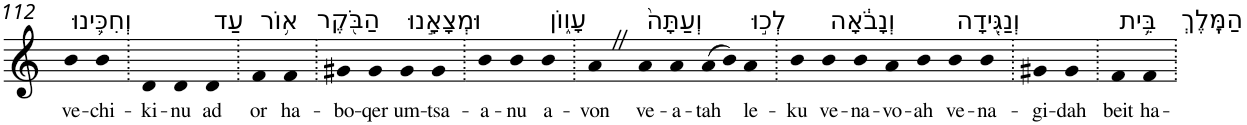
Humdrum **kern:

**kern	**text
*part1	*part1
*staff1	*staff1
*I"Piano	*
*I'Pno	*
!!LO:PB:g=z
*clefG2	*
*k[]	*
=112	=112
!LO:TX:a:t=וְחִכִּ֛ינוּ	!
!	!LO:LY:b
4b	ve-
!	!LO:LY:b
4b	-chi-
=113.	=113.
!	!LO:LY:b
4d	-ki-
!	!LO:LY:b
4d	-nu
!LO:TX:a:t=עַד	!
!	!LO:LY:b
4d	ad
=114.	=114.
!LO:TX:a:t=א֥וֹר	!
!	!LO:LY:b
4f	or
!LO:TX:a:t=הַבֹּ֖קֶר	!
!	!LO:LY:b
4f	ha-
=115.	=115.
!	!LO:LY:b
4g#X	-bo-
!	!LO:LY:b
4g#	-qer
!LO:TX:a:t=וּמְצָאָ֣נוּ	!
!	!LO:LY:b
4g#	um-
!	!LO:LY:b
4g#	-tsa-
=116.	=116.
!	!LO:LY:b
4b	-a-
!	!LO:LY:b
4b	-nu
!LO:TX:a:t=עָו֑וֹן	!
!	!LO:LY:b
4b	a-
=117.	=117.
!	!LO:LY:b
4aZ	-von
!LO:TX:a:t=וְעַתָּה֙	!
!	!LO:LY:b
4a	ve-
!	!LO:LY:b
4a	-a-
!	!LO:LY:b
(>8a	-tah
8b)	.
!LO:TX:a:t=לְכ֣וּ	!
!	!LO:LY:b
4a	le-
=118.	=118.
!	!LO:LY:b
4b	-ku
!LO:TX:a:t=וְנָבֹ֔אָה	!
!	!LO:LY:b
4b	ve-
!	!LO:LY:b
4b	-na-
!	!LO:LY:b
4a	-vo-
!	!LO:LY:b
4b	-ah
!LO:TX:a:t=וְנַגִּ֖ידָה	!
!	!LO:LY:b
4b	ve-
!	!LO:LY:b
4b	-na-
=119.	=119.
!	!LO:LY:b
4g#X	-gi-
!	!LO:LY:b
4g#	-dah
=120.	=120.
!LO:TX:a:t=בֵּ֥ית	!
!	!LO:LY:b
4f	beit
!LO:TX:a:t=הַמֶּֽלֶךְ	!
!	!LO:LY:b
4f	ha-
=.	=.
*-	*-
